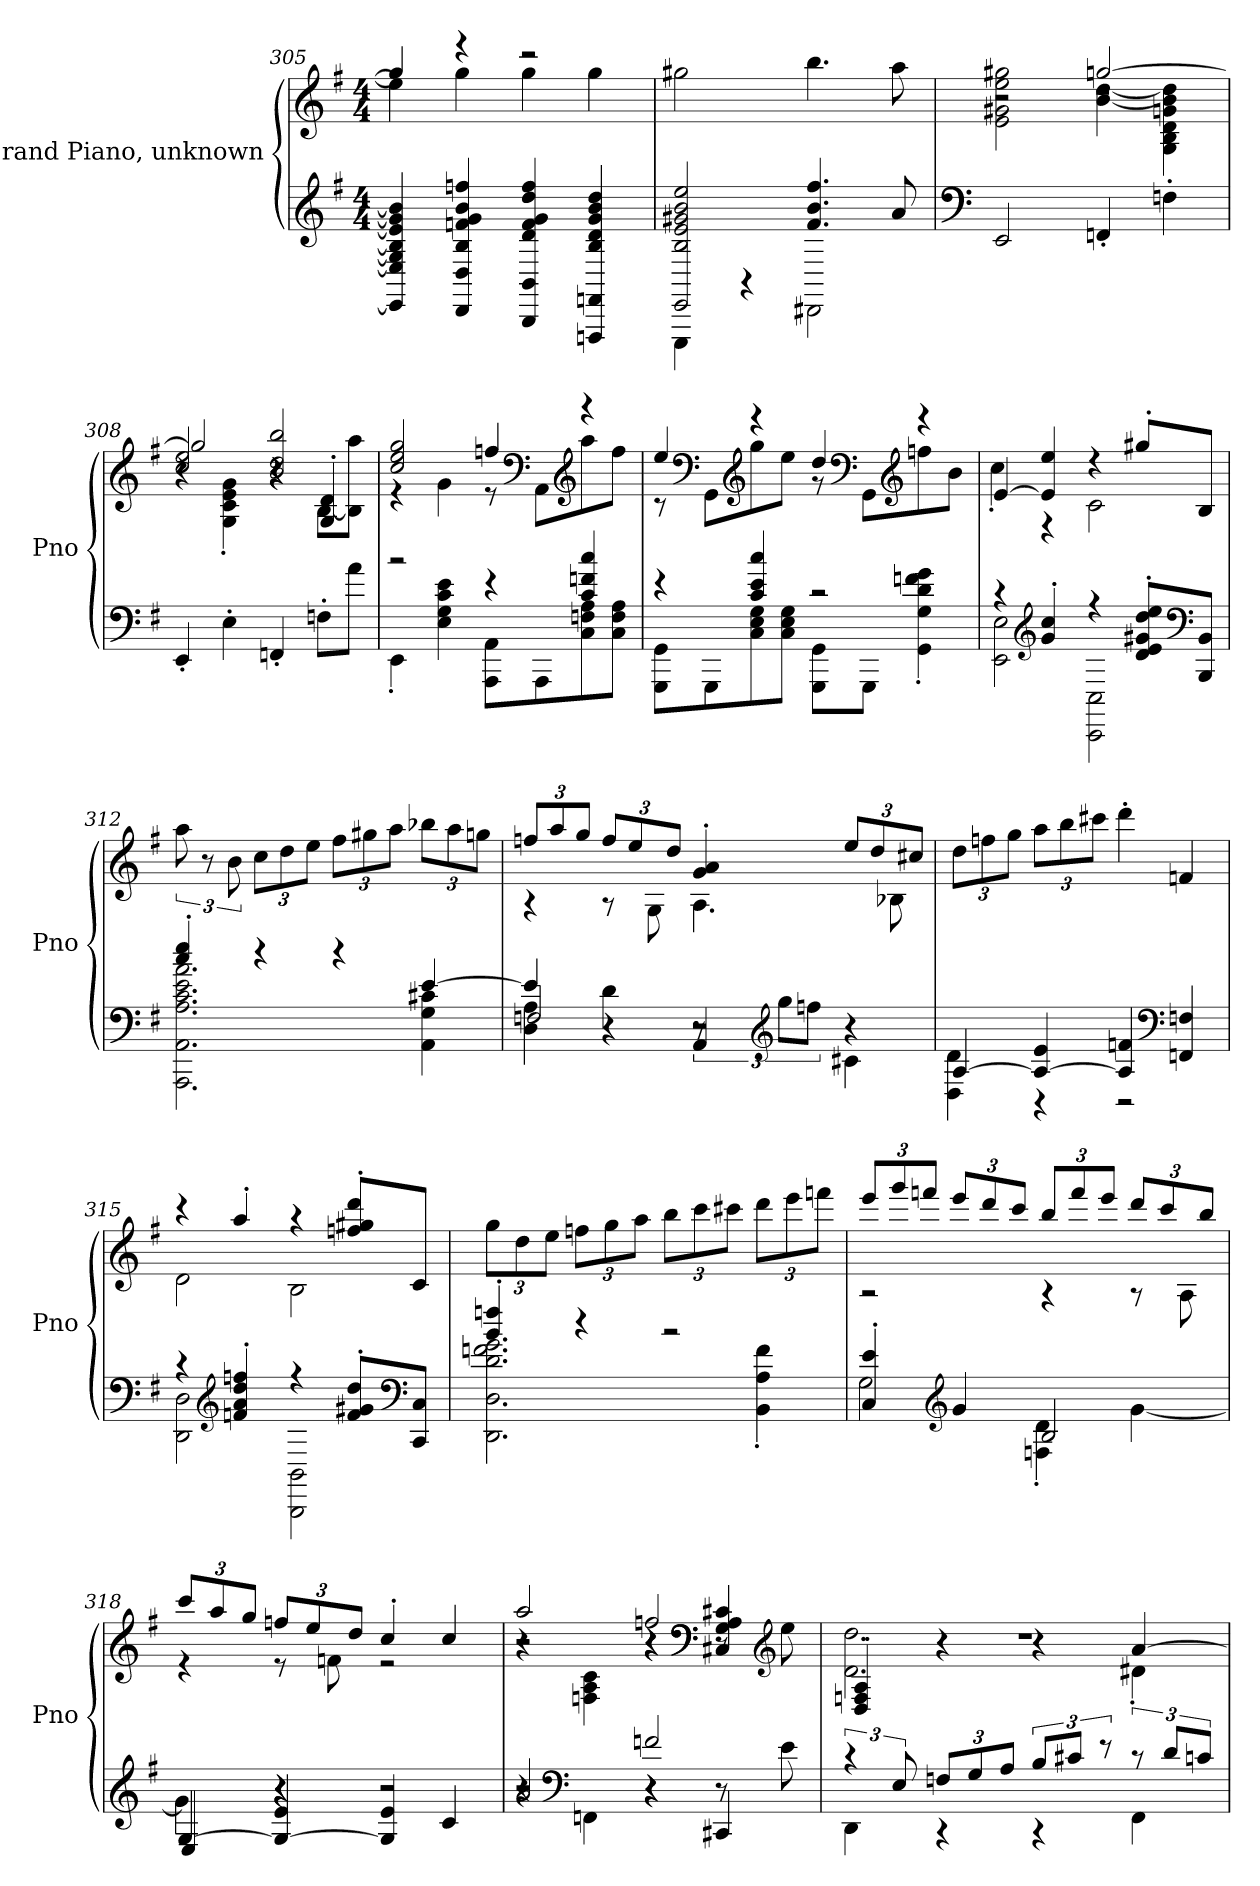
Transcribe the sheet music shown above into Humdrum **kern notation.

**kern	**kern
*part1	*part1
*staff2	*staff1
*I"Grand Piano, unknown	*
*I'Pno	*
*clefG2	*clefG2
*k[f#]	*k[f#]
*M4/4	*M4/4
=305	=305
*	*^
4EE/] 4E/] 4G/] 4B/] 4e/] 4g/] 4b/]	4gg/]	4ee\]
4DD/ 4D/ 4B/ 4fn/ 4g/ 4b/ 4ffn/	4r	4gg\
4BBB/ 4BB/ 4d/ 4f/ 4g/ 4dd/ 4ff/	2r	4gg\
4FFFn/ 4FFn/ 4B/ 4d/ 4g/ 4b/ 4dd/	.	4gg\
*	*v	*v
!!LO:LB:g=z
=306	=306
*^	*
2EE/ 2B/ 2e/ 2g#X/ 2b/ 2ee/	4EEE\	2gg#X\
.	4r	.
4.f#/ 4.b/ 4.ff#/	2DD#X\	4.bb\
8a/	.	8aa\
*v	*v	*
=307	=307
*clefF4	*
*	*^
*	*	*^
2EE/	1r	2e\ 2g#X\ 2ee\ 2gg#X\	2r
4FFn'/	.	[4b\ [4dd\	[2ggn/
4Fn'\	.	4G\ 4B\ 4d\ 4gn\ 4b\] 4dd\]	.
=308	=308	=308	=308
4EE'/	2cc/ 2ee/	4r	2gg/]
4E'\	.	4G\' 4c\' 4e\' 4g\'	.
4FFn'/	2b/ 2dd/ 2bb/	4r	4r
8Fn'\L	.	[8B\L	4G/' 4d/'
8a\J	.	8B\] 8aa\J	.
*	*	*v	*v
=309	=309	=309
*^	*	*
2r	4EE'\	2cc/ 2ee/ 2gg/	4r
.	4E\ 4G\ 4c\ 4e\	.	4g\
4r	8AAA\ 8AA\L	4ffn/	8r
*	*	*clefF4	*
.	8AAA\	.	8AA\L
*	*	*clefG2	*
4c/ 4fn/ 4cc/	8C\ 8Fn\ 8A\	4r	8aa\
.	8C\ 8F\ 8A\J	.	8ff\J
!!LO:LB:g=z	!!
=310	=310	=310	=310
4r	8GGG\ 8GG\L	4ee/	8r
*	*	*clefF4	*
.	8GGG\	.	8GG\L
*	*	*clefG2	*
4c/ 4e/ 4cc/	8C\ 8E\ 8G\	4r	8gg\
.	8C\ 8E\ 8G\J	.	8ee\J
2r	8GGG\ 8GG\L	4dd/	8r
*	*	*clefF4	*
.	8GGG\J	.	8GG\L
*	*	*clefG2	*
.	4GG\' 4G\' 4d\' 4fn\' 4g\'	4r	8ffn\
.	.	.	8b\J
=311	=311	=311	=311
4r	2EE\ 2E\	[4e/	4cc'\
*clefG2	*	*	*
4g/' 4cc/'	.	4e/] 4ee/	4r
4r	2CC\ 2C\	4r	2c\
8d/' 8e/' 8g#X/' 8dd/' 8ee/'L	.	8gg#X'/L	.
*clefF4	*	*	*
8BBB/ 8BB/J	.	8B/J	.
*	*	*v	*v
=312	=312	=312
4cc/' 4ee/'	2.AAA\ 2.AA\ 2.A\ 2.c\ 2.e\ 2.a\	12aa\
.	.	12r
.	.	12b\
*	*	*Xbrackettup
4r	.	12cc\L
.	.	12dd\
.	.	12ee\J
4r	.	12ff#\L
.	.	12gg#X\
.	.	12aa\J
[4e/	4AA\ 4G\ 4c#X\	12bb-X\L
.	.	12aa\
.	.	12ggn\J
!!LO:LB:g=z
=313	=313	=313
*	*^	*^
4e/]	4D\ 4A\	2Fn/	12ffn/L	4r
.	.	.	12aa/	.
.	.	.	12gg/J	.
4r	4d\	.	12ff/L	8r
.	.	.	12ee/	.
.	.	.	.	8G\
.	.	.	12dd/J	.
2r	12r	4AA/	4g/' 4a/'	4.A\
*clefG2	*	*	*	*
.	12gg\L	.	.	.
.	12ffn\J	.	.	.
.	4c#X\	4r	12ee/L	.
.	.	.	12dd/	.
.	.	.	.	8B-X\
.	.	.	12cc#X/J	.
*	*v	*v	*	*
*	*	*v	*v
=314	=314	=314
[4A/	4D\ 4d\	12dd\L
.	.	12ffn\
.	.	12gg\J
4A/_ 4e/	4r	12aa\L
.	.	12bb\
.	.	12ccc#X\J
4A/] 4fn/	2r	4ddd'\
*clefF4	*	*
4FFn/ 4Fn/	.	4fn/
=315	=315	=315
*	*	*^
4r	2DD\ 2D\	4r	2d\
*clefG2	*	*	*
4fn/' 4a/' 4dd/' 4ffn/'	.	4aa'/	.
4r	2BBB\ 2BB\	4r	2B\
8f/' 8g#X/' 8dd/'L	.	8ffn/' 8gg#X/' 8ddd/'L	.
*clefF4	*	*	*
8CC/ 8C/J	.	8c/J	.
*	*	*v	*v
!!LO:PB:g=z
=316	=316	=316
4b/' 4ffn/'	2.DD\ 2.D\ 2.d\ 2.fn\ 2.g\	12gg\L
.	.	12dd\
.	.	12ee\J
4r	.	12ffn\L
.	.	12gg\
.	.	12aa\J
2r	.	12bb\L
.	.	12ccc\
.	.	12ccc#X\J
.	4BB\' 4A\' 4f\'	12ddd\L
.	.	12eee\
.	.	12fffn\J
=317	=317	=317
*	*	*^
4C/' 4e/'	2G\	12eee/L	2r
.	.	12ggg/	.
.	.	12fffn/J	.
*clefG2	*	*	*
4g/	.	12eee/L	.
.	.	12ddd/	.
.	.	12ccc/J	.
2B/	4Fn\' 4d\'	12bb/L	4r
.	.	12fff/	.
.	.	12eee/J	.
.	[4g\	12ddd/L	8r
.	.	12ccc/	.
.	.	.	8A\
.	.	12bb/J	.
=318	=318	=318	=318
*	*^	*	*
[4G/	4g\]	4E/	12ccc/L	4r
.	.	.	12aa/	.
.	.	.	12gg/J	.
4G/_ 4e/	4r	4r	12ffn/L	8r
.	.	.	12ee/	.
.	.	.	.	8fn\
.	.	.	12dd/J	.
4G/] 4e/	2r	2r	4cc'/	2r
4c/	.	.	4cc/	.
!!LO:LB:g=z
=319	=319	=319	=319	=319
*	*	*	*	*^
2a/	4r	2r	2aa/	4r	2r
*clefF4	*	*	*	*	*
.	4FFn\	.	.	4Fn\ 4A\ 4c\	.
2fn/	4r	4r	2ffn/	4r	4r
*	*	*	*clefF4	*	*
.	8r	4CC#X/	.	8r	4C#X/ 4G/ 4A/ 4c#X/
*	*	*	*clefG2	*	*
.	8e\	.	.	8ee\	.
*	*v	*v	*	*	*
=320	=320	=320	=320	=320
6r	4DD\	1r	2.d\ 2.dd\	4D/' 4Fn/' 4A/'
12E/	.	.	.	.
*Xbrackettup	*	*	*	*
12Fn/L	4r	.	.	4r
12G/	.	.	.	.
12A/J	.	.	.	.
*brackettup	*	*	*	*
12B/L	4r	.	.	4r
12c#X/J	.	.	.	.
12r	.	.	.	.
12r	4FF#\	.	4d#X'\	[4a/
12d/L	.	.	.	.
12cn/J	.	.	.	.
*v	*v	*	*	*
*	*v	*v	*v
=	=
*-	*-
